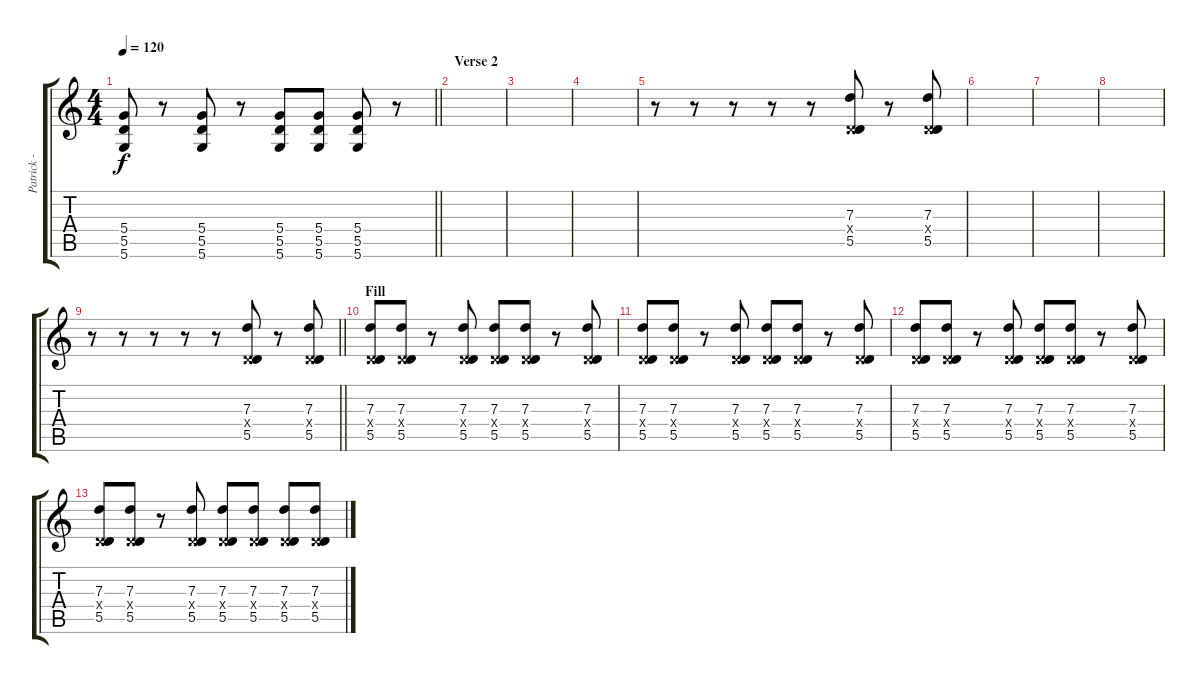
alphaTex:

\track ("Patrick - Rythm" "Patrick - ") {instrument distortionguitar}
\staff {score tabs}
\tuning (E4 B3 G3 D3 A2 D2) {hide}
\ts (4 4)
\tempo 120
\clef g2
\barLineRight lightlight
\ks c
(5.4 5.5 5.6).8{dy f} r.8 (5.4 5.5 5.6).8 r.8 (5.4 5.5 5.6).8 (5.4 5.5 5.6).8 (5.4 5.5 5.6).8 r.8 |
\section ("" "Verse 2")
|
|
|
r.8 r.8 r.8 r.8 r.8 (7.3 0.4{x} 5.5).8 r.8 (7.3 0.4{x} 5.5).8 |
|
|
|
\barLineRight lightlight
r.8 r.8 r.8 r.8 r.8 (7.3 0.4{x} 5.5).8 r.8 (7.3 0.4{x} 5.5).8 |
\section ("" "Fill")
(7.3 0.4{x} 5.5).8 (7.3 0.4{x} 5.5).8 r.8 (7.3 0.4{x} 5.5).8 (7.3 0.4{x} 5.5).8 (7.3 0.4{x} 5.5).8 r.8 (7.3 0.4{x} 5.5).8 |
(7.3 0.4{x} 5.5).8 (7.3 0.4{x} 5.5).8 r.8 (7.3 0.4{x} 5.5).8 (7.3 0.4{x} 5.5).8 (7.3 0.4{x} 5.5).8 r.8 (7.3 0.4{x} 5.5).8 |
(7.3 0.4{x} 5.5).8 (7.3 0.4{x} 5.5).8 r.8 (7.3 0.4{x} 5.5).8 (7.3 0.4{x} 5.5).8 (7.3 0.4{x} 5.5).8 r.8 (7.3 0.4{x} 5.5).8 |
(7.3 0.4{x} 5.5).8 (7.3 0.4{x} 5.5).8 r.8 (7.3 0.4{x} 5.5).8 (7.3 0.4{x} 5.5).8 (7.3 0.4{x} 5.5).8 (7.3 0.4{x} 5.5).8 (7.3 0.4{x} 5.5).8
